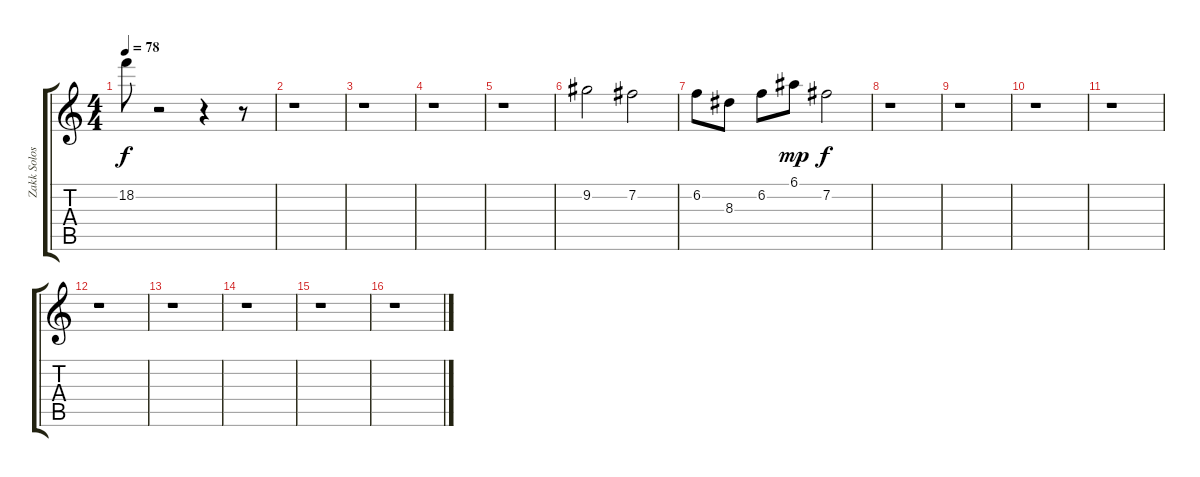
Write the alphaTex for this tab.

\track ("Zakk Solos And Fills" "Zakk Solos") {instrument overdrivenguitar}
\staff {score tabs}
\tuning (E4 B3 G3 D3 A2 E2) {hide}
\ts (4 4)
\tempo 78
\clef g2
\ks c
18.2{t}.8{dy f} r.2 r.4 r.8 |
r.1 |
r.1 |
r.1 |
r.1 |
9.2.2 7.2.2 |
6.2.8 8.3.8 6.2.8 6.1.8{dy mp} 7.2.2{dy f} |
r.1 |
r.1 |
r.1 |
r.1 |
r.1 |
r.1 |
r.1 |
r.1 |
r.1
